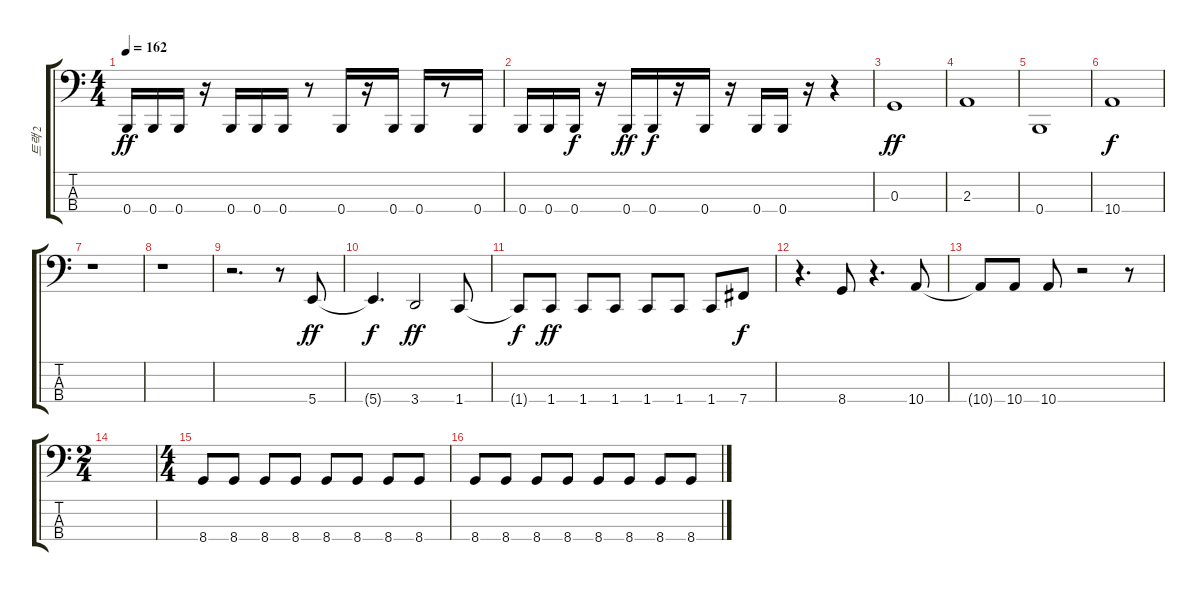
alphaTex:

\track ("트랙 2" "트랙 2") {instrument electricbassfinger}
\staff {score tabs}
\tuning (F2 C2 G1 B0) {hide}
\ts (4 4)
\tempo 162
\clef f4
\ks c
0.4.16{dy ff} 0.4.16 0.4.16 r.16 0.4.16 0.4.16 0.4.16 r.8 0.4.16 r.16 0.4.16 0.4.16 r.8 0.4.16 |
0.4.16 0.4.16 0.4.16{dy f} r.16 0.4.16{dy ff} 0.4.16{dy f} r.16 0.4.16 r.16 0.4.16 0.4.16 r.16 r.4 |
0.3.1{dy ff} |
2.3.1 |
0.4.1 |
10.4.1{dy f} |
r.1 |
r.1 |
r.2{d} r.8 5.4.8{dy ff} |
5.4{t}.4{d dy f} 3.4.2{dy ff} 1.4.8 |
1.4{t}.8{dy f} 1.4.8{dy ff} 1.4.8 1.4.8 1.4.8 1.4.8 1.4.8 7.4.8{dy f} |
r.4{d} 8.4.8 r.4{d} 10.4.8 |
10.4{t}.8 10.4.8 10.4.8 r.2 r.8 |
\ts (2 4)
|
\ts (4 4)
8.4.8 8.4.8 8.4.8 8.4.8 8.4.8 8.4.8 8.4.8 8.4.8 |
8.4.8 8.4.8 8.4.8 8.4.8 8.4.8 8.4.8 8.4.8 8.4.8
